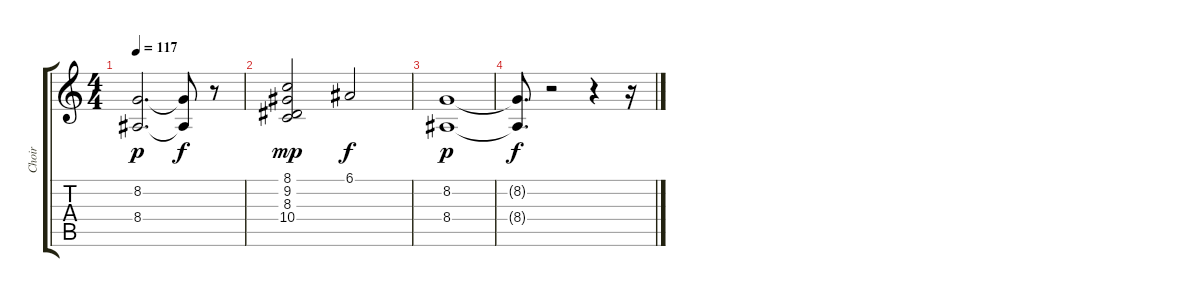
\track ("Choir" "Choir") {instrument choiraahs}
\staff {score tabs}
\tuning (E4 B3 G3 D3 A2 E2) {hide}
\ts (4 4)
\tempo 117
\clef g2
\ks c
(8.2 8.4).2{d dy p} (8.2{t} 8.4{t}).8{dy f} r.8 |
(8.1 9.2 8.3 10.4).2{dy mp} 6.1.2{dy f} |
(8.2 8.4).1{dy p} |
(8.2{t} 8.4{t}).8{d dy f} r.2 r.4 r.16
